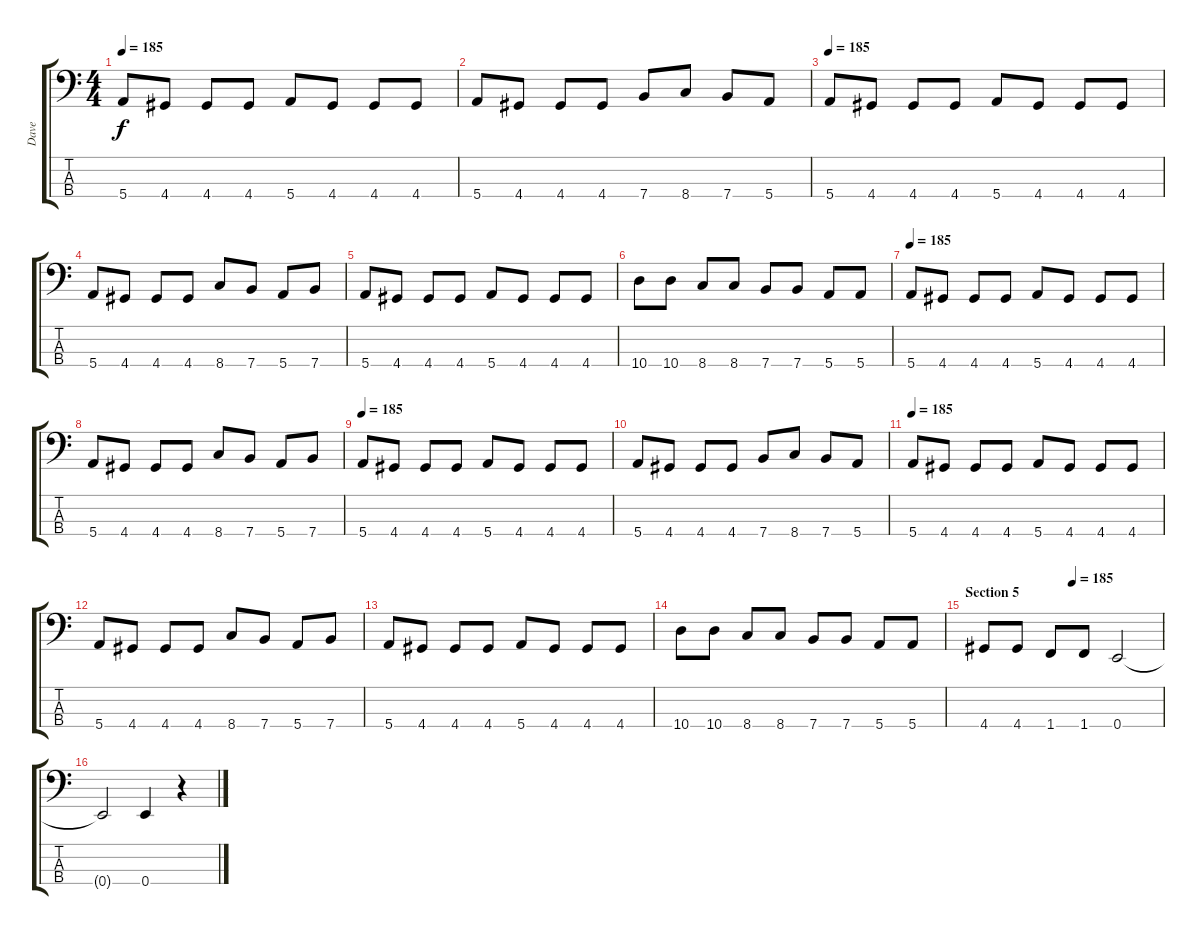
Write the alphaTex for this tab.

\track ("Dave" "Dave") {instrument electricbassfinger}
\staff {score tabs}
\tuning (G2 D2 A1 E1) {hide}
\ts (4 4)
\tempo 185
\clef f4
\ks c
5.4.8{dy f} 4.4.8 4.4.8 4.4.8 5.4.8 4.4.8 4.4.8 4.4.8 |
5.4.8 4.4.8 4.4.8 4.4.8 7.4.8 8.4.8 7.4.8 5.4.8 |
\tempo 185
5.4.8 4.4.8 4.4.8 4.4.8 5.4.8 4.4.8 4.4.8 4.4.8 |
5.4.8 4.4.8 4.4.8 4.4.8 8.4.8 7.4.8 5.4.8 7.4.8 |
5.4.8 4.4.8 4.4.8 4.4.8 5.4.8 4.4.8 4.4.8 4.4.8 |
10.4.8 10.4.8 8.4.8 8.4.8 7.4.8 7.4.8 5.4.8 5.4.8 |
\tempo 185
5.4.8 4.4.8 4.4.8 4.4.8 5.4.8 4.4.8 4.4.8 4.4.8 |
5.4.8 4.4.8 4.4.8 4.4.8 8.4.8 7.4.8 5.4.8 7.4.8 |
\tempo 185
5.4.8 4.4.8 4.4.8 4.4.8 5.4.8 4.4.8 4.4.8 4.4.8 |
5.4.8 4.4.8 4.4.8 4.4.8 7.4.8 8.4.8 7.4.8 5.4.8 |
\tempo 185
5.4.8 4.4.8 4.4.8 4.4.8 5.4.8 4.4.8 4.4.8 4.4.8 |
5.4.8 4.4.8 4.4.8 4.4.8 8.4.8 7.4.8 5.4.8 7.4.8 |
5.4.8 4.4.8 4.4.8 4.4.8 5.4.8 4.4.8 4.4.8 4.4.8 |
10.4.8 10.4.8 8.4.8 8.4.8 7.4.8 7.4.8 5.4.8 5.4.8 |
\section ("" "Section 5")
\tempo (185 0.5)
4.4.8 4.4.8 1.4.8 1.4.8 0.4.2 |
0.4{t}.2 0.4.4 r.4
